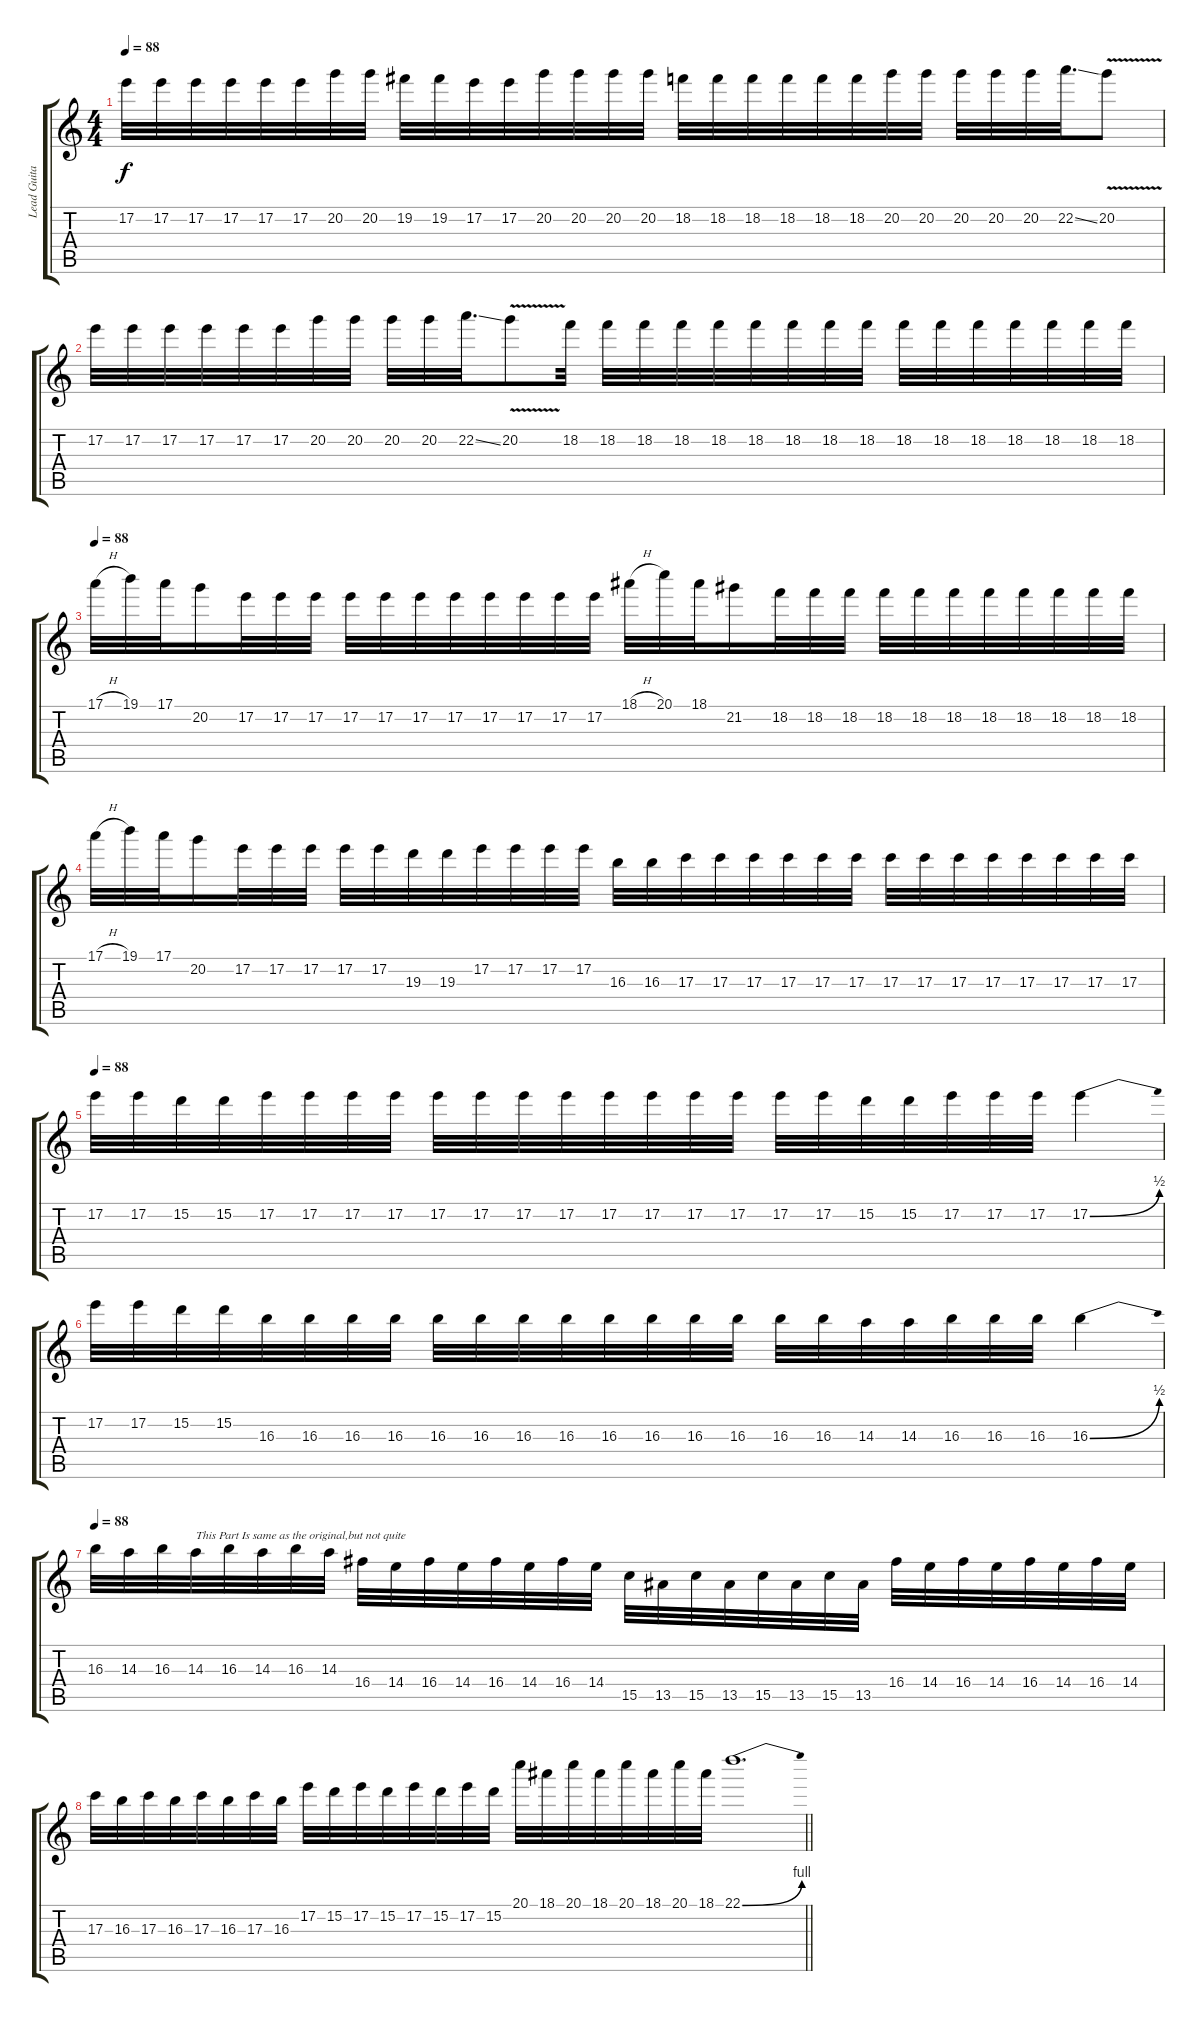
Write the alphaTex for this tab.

\track ("Lead Guitar" "Lead Guita") {instrument distortionguitar}
\staff {score tabs}
\tuning (E4 B3 G3 D3 A2 E2) {hide}
\ts (4 4)
\tempo 88
\clef g2
\ks c
17.2.32{dy f} 17.2.32 17.2.32 17.2.32 17.2.32 17.2.32 20.2.32 20.2.32 19.2.32 19.2.32 17.2.32 17.2.32 20.2.32 20.2.32 20.2.32 20.2.32 18.2.32 18.2.32 18.2.32 18.2.32 18.2.32 18.2.32 20.2.32 20.2.32 20.2.32 20.2.32 20.2.32 22.2{ss}.32{d} 20.2{v}.8 |
17.2.32 17.2.32 17.2.32 17.2.32 17.2.32 17.2.32 20.2.32 20.2.32 20.2.32 20.2.32 22.2{ss}.32{d} 20.2{v}.8 18.2.32 18.2.32 18.2.32 18.2.32 18.2.32 18.2.32 18.2.32 18.2.32 18.2.32 18.2.32 18.2.32 18.2.32 18.2.32 18.2.32 18.2.32 18.2.32 |
\tempo 88
17.1{h}.32 19.1.32 17.1.32 20.2.16 17.2.32 17.2.32 17.2.32 17.2.32 17.2.32 17.2.32 17.2.32 17.2.32 17.2.32 17.2.32 17.2.32 18.1{h}.32 20.1.32 18.1.32 21.2.16 18.2.32 18.2.32 18.2.32 18.2.32 18.2.32 18.2.32 18.2.32 18.2.32 18.2.32 18.2.32 18.2.32 |
17.1{h}.32 19.1.32 17.1.32 20.2.16 17.2.32 17.2.32 17.2.32 17.2.32 17.2.32 19.3.32 19.3.32 17.2.32 17.2.32 17.2.32 17.2.32 16.3.32 16.3.32 17.3.32 17.3.32 17.3.32 17.3.32 17.3.32 17.3.32 17.3.32 17.3.32 17.3.32 17.3.32 17.3.32 17.3.32 17.3.32 17.3.32 |
\tempo 88
17.2.32 17.2.32 15.2.32 15.2.32 17.2.32 17.2.32 17.2.32 17.2.32 17.2.32 17.2.32 17.2.32 17.2.32 17.2.32 17.2.32 17.2.32 17.2.32 17.2.32 17.2.32 15.2.32 15.2.32 17.2.32 17.2.32 17.2.32 17.2{be (bend 0 0 60 2)}.4 |
17.2.32 17.2.32 15.2.32 15.2.32 16.3.32 16.3.32 16.3.32 16.3.32 16.3.32 16.3.32 16.3.32 16.3.32 16.3.32 16.3.32 16.3.32 16.3.32 16.3.32 16.3.32 14.3.32 14.3.32 16.3.32 16.3.32 16.3.32 16.3{be (bend 0 0 60 2)}.4 |
\tempo 88
16.3.32 14.3.32 16.3.32 14.3.32{txt "This Part Is same as the original,but not quite "} 16.3.32 14.3.32 16.3.32 14.3.32 16.4.32 14.4.32 16.4.32 14.4.32 16.4.32 14.4.32 16.4.32 14.4.32 15.5.32 13.5.32 15.5.32 13.5.32 15.5.32 13.5.32 15.5.32 13.5.32 16.4.32 14.4.32 16.4.32 14.4.32 16.4.32 14.4.32 16.4.32 14.4.32 |
\barLineRight lightlight
17.3.32 16.3.32 17.3.32 16.3.32 17.3.32 16.3.32 17.3.32 16.3.32 17.2.32 15.2.32 17.2.32 15.2.32 17.2.32 15.2.32 17.2.32 15.2.32 20.1.32 18.1.32 20.1.32 18.1.32 20.1.32 18.1.32 20.1.32 18.1.32 22.1{be (bend 0 0 60 4)}.1{d}
